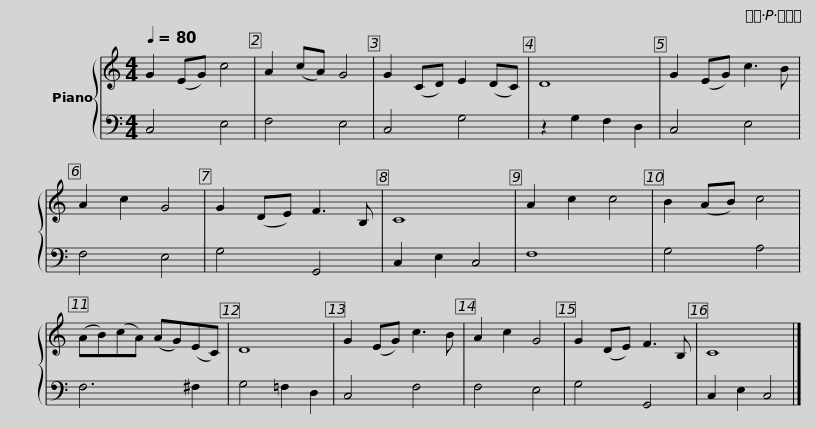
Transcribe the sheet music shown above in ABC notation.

X:1
%%score { 1 | 2 }
L:1/8
Q:1/4=80
M:4/4
I:linebreak $
K:C
V:1 treble
V:2 bass
V:1
 G2 (EG) c4 | A2 (cA) G4 | G2 (CD) E2 (DC) | D8 |$ G2 (EG) c3 B | %5
 A2 c2 G4 | G2 (DE) F3 B, | C8 |$ A2 c2 c4 | B2 (AB) c4 | %10
 (AB)(cA) (AG)(EC) | D8 |$ G2 (EG) c3 B | A2 c2 G4 | G2 (DE) F3 B, | %15
 C8 |] %16
V:2
 C,4 E,4 | F,4 E,4 | C,4 G,4 | z2 G,2 F,2 D,2 |$ C,4 E,4 | %5
 F,4 E,4 | G,4 G,,4 | C,2 E,2 C,4 |$ F,8 | G,4 A,4 | %10
 F,6 ^F,2 | G,4 =F,2 D,2 |$ C,4 F,4 | F,4 E,4 | G,4 G,,4 | %15
 C,2 E,2 C,4 |] %16
